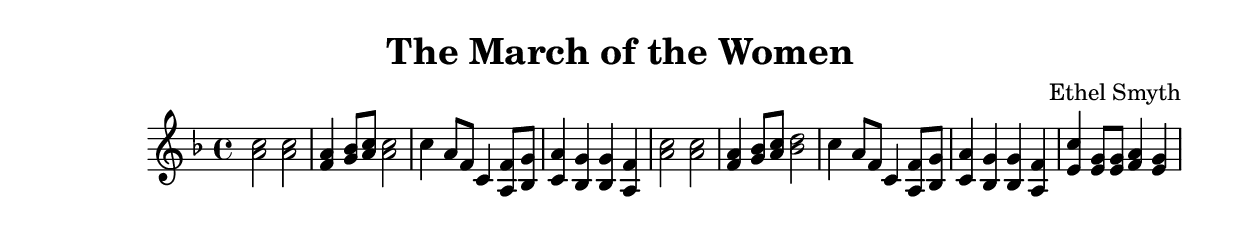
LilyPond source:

\header {
  title = "The March of the Women"
  composer = "Ethel Smyth"
}

\score {
  \new Staff {
    \clef treble \time 4/4 \key f \major 
    \relative c'' {
    <a c>2 <a c> | 
    <f a>4 <g bes>8 <a c> <a c>2 | 
    c4 a8 f c4 <a f'>8 <bes g'> |
    <c a'>4 <bes g'> <bes g'> <a f'> | 
    <a' c>2 <a c> | 
    <f a>4 <g bes>8 <a c> <bes d>2 | 
    c4 a8 f c4 <a f'>8 <bes g'> | 
    <c a'>4 <bes g'> <bes g'> <a f'> | 
    <e' c'>4 <e g>8 <e g> <f a>4 <e g> | 
    
    }
  }

  \layout {}
  \midi {}
}